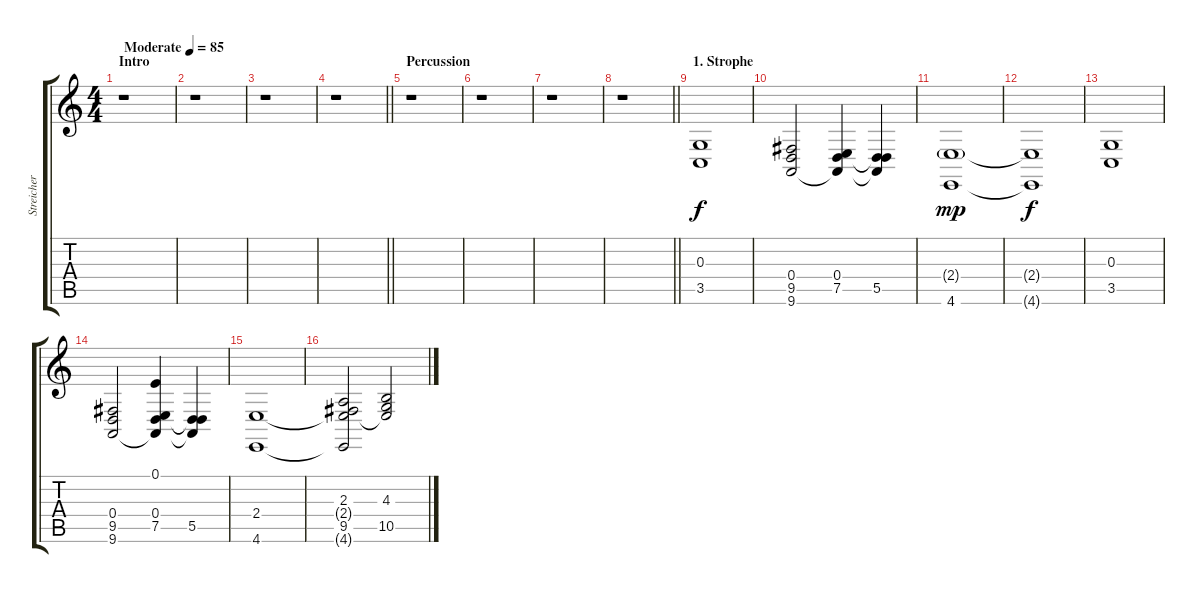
\track ("Streicher" "Streicher") {instrument stringensemble1}
\staff {score tabs}
\tuning (E4 B3 G3 D3 A2 C2) {hide}
\ts (4 4)
\section ("" "Intro")
\tempo (85 "Moderate")
\clef g2
\ks c
r.1{dy f instrument stringensemble1} |
r.1 |
r.1 |
\barLineRight lightlight
r.1 |
\section ("" "Percussion")
r.1 |
r.1 |
r.1 |
\barLineRight lightlight
r.1 |
\section ("" "1. Strophe")
(0.3 3.5).1 |
(0.4 9.5 9.6).2 (0.4 7.5 9.6{t}).4 (0.4{t} 5.5 9.6{t}).4 |
(2.4{g} 4.6).1{dy mp} |
(2.4{t} 4.6{t}).1{dy f} |
(0.3 3.5).1 |
(0.4 9.5 9.6).2 (0.1 0.4 7.5 9.6{t}).4 (0.4{t} 5.5 9.6{t}).4 |
(2.4 4.6).1 |
(2.3 2.4{t} 9.5 4.6{t}).2 (4.3 2.4{t} 10.5).2
